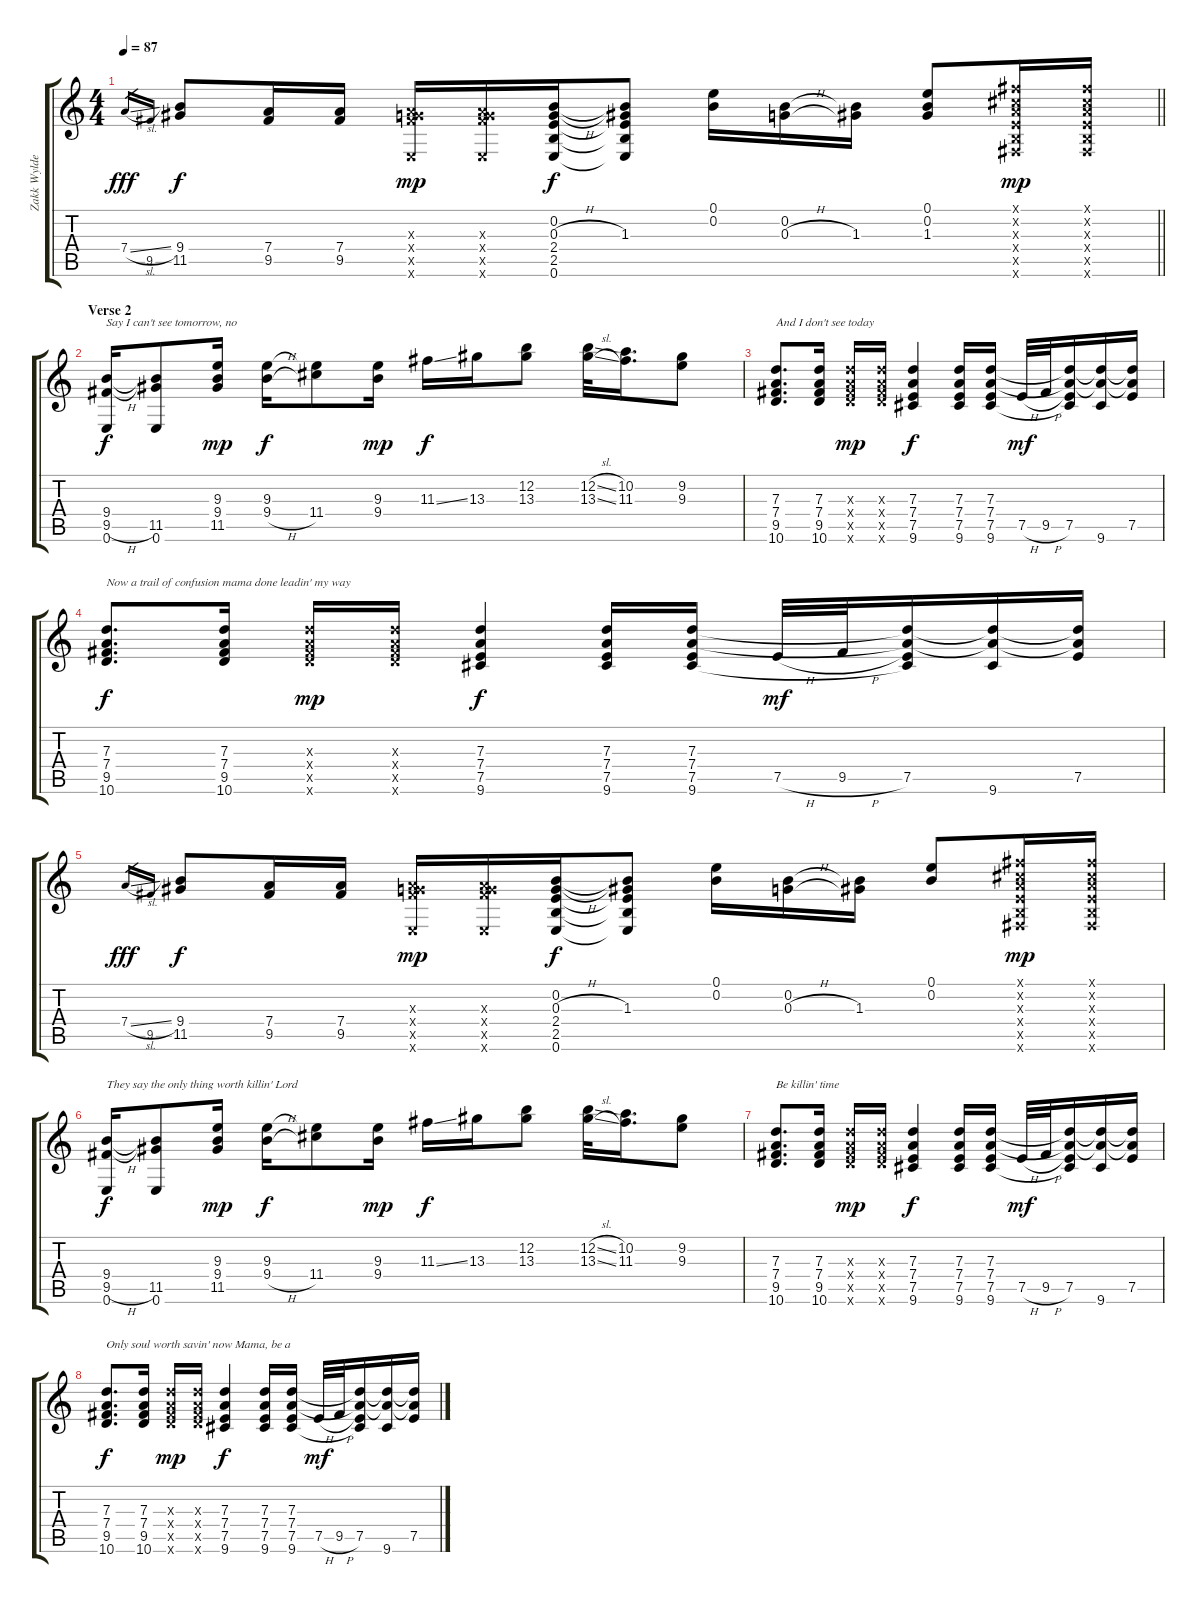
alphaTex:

\track ("Zakk Wylde" "Zakk Wylde") {instrument acousticguitarsteel}
\staff {score tabs}
\tuning (E4 B3 G3 D3 A2 E2) {hide}
\ts (4 4)
\tempo 87
\clef g2
\barLineRight lightlight
\ks c
7.4{sl}.16{gr dy fff} 9.5.16{gr} (9.4 11.5).8{dy f} (7.4 9.5).16 (7.4 9.5).16 (0.3{x} 7.4{x} 9.5{x} 0.6{x}).16{dy mp} (0.3{x} 7.4{x} 9.5{x} 0.6{x}).16 (0.2 0.3{h} 2.4 2.5 0.6).16{dy f} (0.2{t} 1.3 2.4{t} 2.5{t} 0.6{t}).8 (0.1 0.2).16 (0.2 0.3{h}).16 (0.2{t} 1.3).16 (0.1 0.2 1.3).8 (2.1{x} 2.2{x} 2.3{x} 2.4{x} 2.5{x} 2.6{x}).16{dy mp} (2.1{x} 2.2{x} 2.3{x} 2.4{x} 2.5{x} 2.6{x}).16 |
\section ("" "Verse 2")
(9.4 9.5{h} 0.6).16{txt "Say I can't see tomorrow, no" dy f} (9.4{t} 11.5 0.6).8 (9.3 9.4 11.5).16{dy mp} (9.3 9.4{h}).16{dy f} (9.3{t} 11.4).8 (9.3 9.4).16{dy mp} 11.3{ss}.16{dy f} 13.3.16 (12.2 13.3).8 (12.2{sl} 13.3{sl}).32 (10.2 11.3).16{d} (9.2 9.3).8 |
(7.3 7.4 9.5 10.6).8{d txt "And I don't see today"} (7.3 7.4 9.5 10.6).16 (7.3{x} 7.4{x} 9.5{x} 10.6{x}).16{dy mp} (7.3{x} 7.4{x} 9.5{x} 10.6{x}).16 (7.3 7.4 7.5 9.6).4{dy f} (7.3 7.4 7.5 9.6).16 (7.3 7.4 7.5 9.6).16 7.5{h}.32{dy mf} 9.5{h}.32 (7.3{t} 7.4{t} 7.5 9.6{t}).16 (7.3{t} 7.4{t} 9.6).16 (7.3{t} 7.4{t} 7.5).16 |
(7.3 7.4 9.5 10.6).8{d txt "Now a trail of confusion mama done leadin' my way" dy f} (7.3 7.4 9.5 10.6).16 (7.3{x} 7.4{x} 9.5{x} 10.6{x}).16{dy mp} (7.3{x} 7.4{x} 9.5{x} 10.6{x}).16 (7.3 7.4 7.5 9.6).4{dy f} (7.3 7.4 7.5 9.6).16 (7.3 7.4 7.5 9.6).16 7.5{h}.32{dy mf} 9.5{h}.32 (7.3{t} 7.4{t} 7.5 9.6{t}).16 (7.3{t} 7.4{t} 9.6).16 (7.3{t} 7.4{t} 7.5).16 |
7.4{sl}.16{gr dy fff} 9.5.16{gr} (9.4 11.5).8{dy f} (7.4 9.5).16 (7.4 9.5).16 (0.3{x} 7.4{x} 9.5{x} 0.6{x}).16{dy mp} (0.3{x} 7.4{x} 9.5{x} 0.6{x}).16 (0.2 0.3{h} 2.4 2.5 0.6).16{dy f} (0.2{t} 1.3 2.4{t} 2.5{t} 0.6{t}).8 (0.1 0.2).16 (0.2 0.3{h}).16 (0.2{t} 1.3).16 (0.1 0.2).8 (2.1{x} 2.2{x} 2.3{x} 2.4{x} 2.5{x} 2.6{x}).16{dy mp} (2.1{x} 2.2{x} 2.3{x} 2.4{x} 2.5{x} 2.6{x}).16 |
(9.4 9.5{h} 0.6).16{txt "They say the only thing worth killin' Lord" dy f} (9.4{t} 11.5 0.6).8 (9.3 9.4 11.5).16{dy mp} (9.3 9.4{h}).16{dy f} (9.3{t} 11.4).8 (9.3 9.4).16{dy mp} 11.3{ss}.16{dy f} 13.3.16 (12.2 13.3).8 (12.2{sl} 13.3{sl}).32 (10.2 11.3).16{d} (9.2 9.3).8 |
(7.3 7.4 9.5 10.6).8{d txt "Be killin' time"} (7.3 7.4 9.5 10.6).16 (7.3{x} 7.4{x} 9.5{x} 10.6{x}).16{dy mp} (7.3{x} 7.4{x} 9.5{x} 10.6{x}).16 (7.3 7.4 7.5 9.6).4{dy f} (7.3 7.4 7.5 9.6).16 (7.3 7.4 7.5 9.6).16 7.5{h}.32{dy mf} 9.5{h}.32 (7.3{t} 7.4{t} 7.5 9.6{t}).16 (7.3{t} 7.4{t} 9.6).16 (7.3{t} 7.4{t} 7.5).16 |
(7.3 7.4 9.5 10.6).8{d txt "Only soul worth savin' now Mama, be a" dy f} (7.3 7.4 9.5 10.6).16 (7.3{x} 7.4{x} 9.5{x} 10.6{x}).16{dy mp} (7.3{x} 7.4{x} 9.5{x} 10.6{x}).16 (7.3 7.4 7.5 9.6).4{dy f} (7.3 7.4 7.5 9.6).16 (7.3 7.4 7.5 9.6).16 7.5{h}.32{dy mf} 9.5{h}.32 (7.3{t} 7.4{t} 7.5 9.6{t}).16 (7.3{t} 7.4{t} 9.6).16 (7.3{t} 7.4{t} 7.5).16
